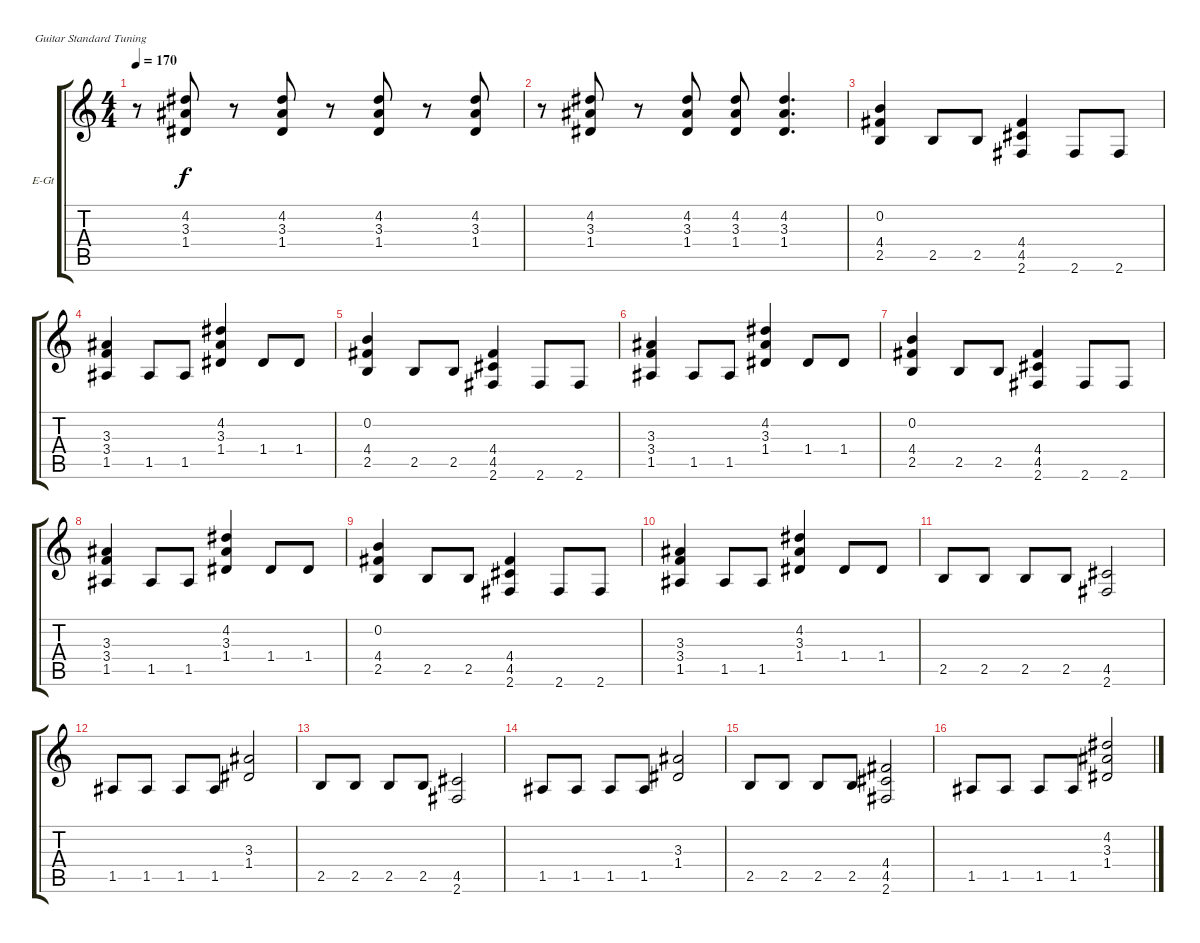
\defaultSystemsLayout 4
\bracketExtendMode groupsimilarinstruments
\firstSystemTrackNameOrientation horizontal
\otherSystemsTrackNameOrientation horizontal
\track ("Первая гитара (Distortion)" "E-Gt") {instrument overdrivenguitar}
\staff {score tabs}
\tuning (E4 B3 G3 D3 A2 E2)
\ts (4 4)
\tempo 170
\clef g2
\scale
0.333333
\ks c
r.8{dy f} (4.2 3.3 1.4).8 r.8 (4.2 3.3 1.4).8 r.8 (4.2 3.3 1.4).8 r.8 (4.2 3.3 1.4).8 |
\scale
0.333333 r.8 (4.2 3.3 1.4).8 r.8 (4.2 3.3 1.4).8 (4.2 3.3 1.4).8 (4.2 3.3 1.4).4{d} |
\scale
0.333333 (0.2 4.4 2.5).4 2.5.8 2.5.8 (4.4 4.5 2.6).4 2.6.8 2.6.8 |
\scale
0.333333 (3.3 3.4 1.5).4 1.5.8 1.5.8 (4.2 3.3 1.4).4 1.4.8 1.4.8 |
\scale
0.333333 (0.2 4.4 2.5).4 2.5.8 2.5.8 (4.4 4.5 2.6).4 2.6.8 2.6.8 |
\scale
0.333333 (3.3 3.4 1.5).4 1.5.8 1.5.8 (4.2 3.3 1.4).4 1.4.8 1.4.8 |
\scale
0.333333 (0.2 4.4 2.5).4 2.5.8 2.5.8 (4.4 4.5 2.6).4 2.6.8 2.6.8 |
\scale
0.333333 (3.3 3.4 1.5).4 1.5.8 1.5.8 (4.2 3.3 1.4).4 1.4.8 1.4.8 |
\scale
0.333333 (0.2 4.4 2.5).4 2.5.8 2.5.8 (4.4 4.5 2.6).4 2.6.8 2.6.8 |
\scale
0.333333 (3.3 3.4 1.5).4 1.5.8 1.5.8 (4.2 3.3 1.4).4 1.4.8 1.4.8 |
\scale
0.333333 2.5.8 2.5.8 2.5.8 2.5.8 (4.5 2.6).2 |
\scale
0.333333 1.5.8 1.5.8 1.5.8 1.5.8 (3.3 1.4).2 |
\scale
0.333333 2.5.8 2.5.8 2.5.8 2.5.8 (4.5 2.6).2 |
\scale
0.333333 1.5.8 1.5.8 1.5.8 1.5.8 (3.3 1.4).2 |
\scale
0.333333 2.5.8 2.5.8 2.5.8 2.5.8 (4.4 4.5 2.6).2 |
\scale
0.333333 1.5.8 1.5.8 1.5.8 1.5.8 (4.2 3.3 1.4).2
